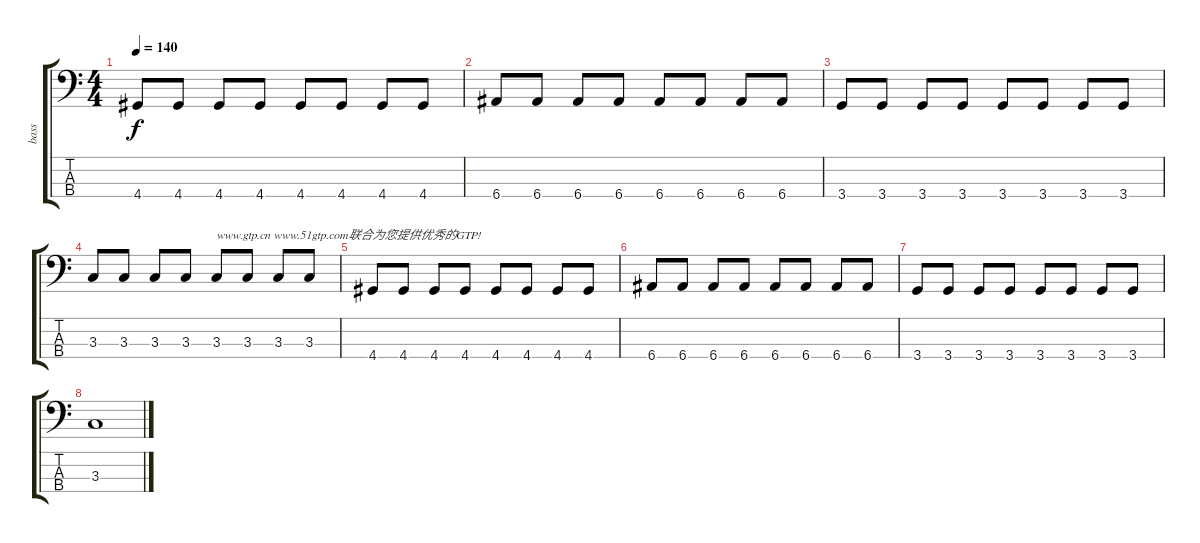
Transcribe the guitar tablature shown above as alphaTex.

\track ("bass" "bass") {instrument electricbassfinger}
\staff {score tabs}
\tuning (G2 D2 A1 E1) {hide}
\ts (4 4)
\tempo 140
\clef f4
\ks c
4.4.8{dy f} 4.4.8 4.4.8 4.4.8 4.4.8 4.4.8 4.4.8 4.4.8 |
6.4.8 6.4.8 6.4.8 6.4.8 6.4.8 6.4.8 6.4.8 6.4.8 |
3.4.8 3.4.8 3.4.8 3.4.8 3.4.8 3.4.8 3.4.8 3.4.8 |
3.3.8 3.3.8 3.3.8 3.3.8 3.3.8{txt "www.gtp.cn www.51gtp.com联合为您提供优秀的GTP!"} 3.3.8 3.3.8 3.3.8 |
4.4.8 4.4.8 4.4.8 4.4.8 4.4.8 4.4.8 4.4.8 4.4.8 |
6.4.8 6.4.8 6.4.8 6.4.8 6.4.8 6.4.8 6.4.8 6.4.8 |
3.4.8 3.4.8 3.4.8 3.4.8 3.4.8 3.4.8 3.4.8 3.4.8 |
3.3.1
